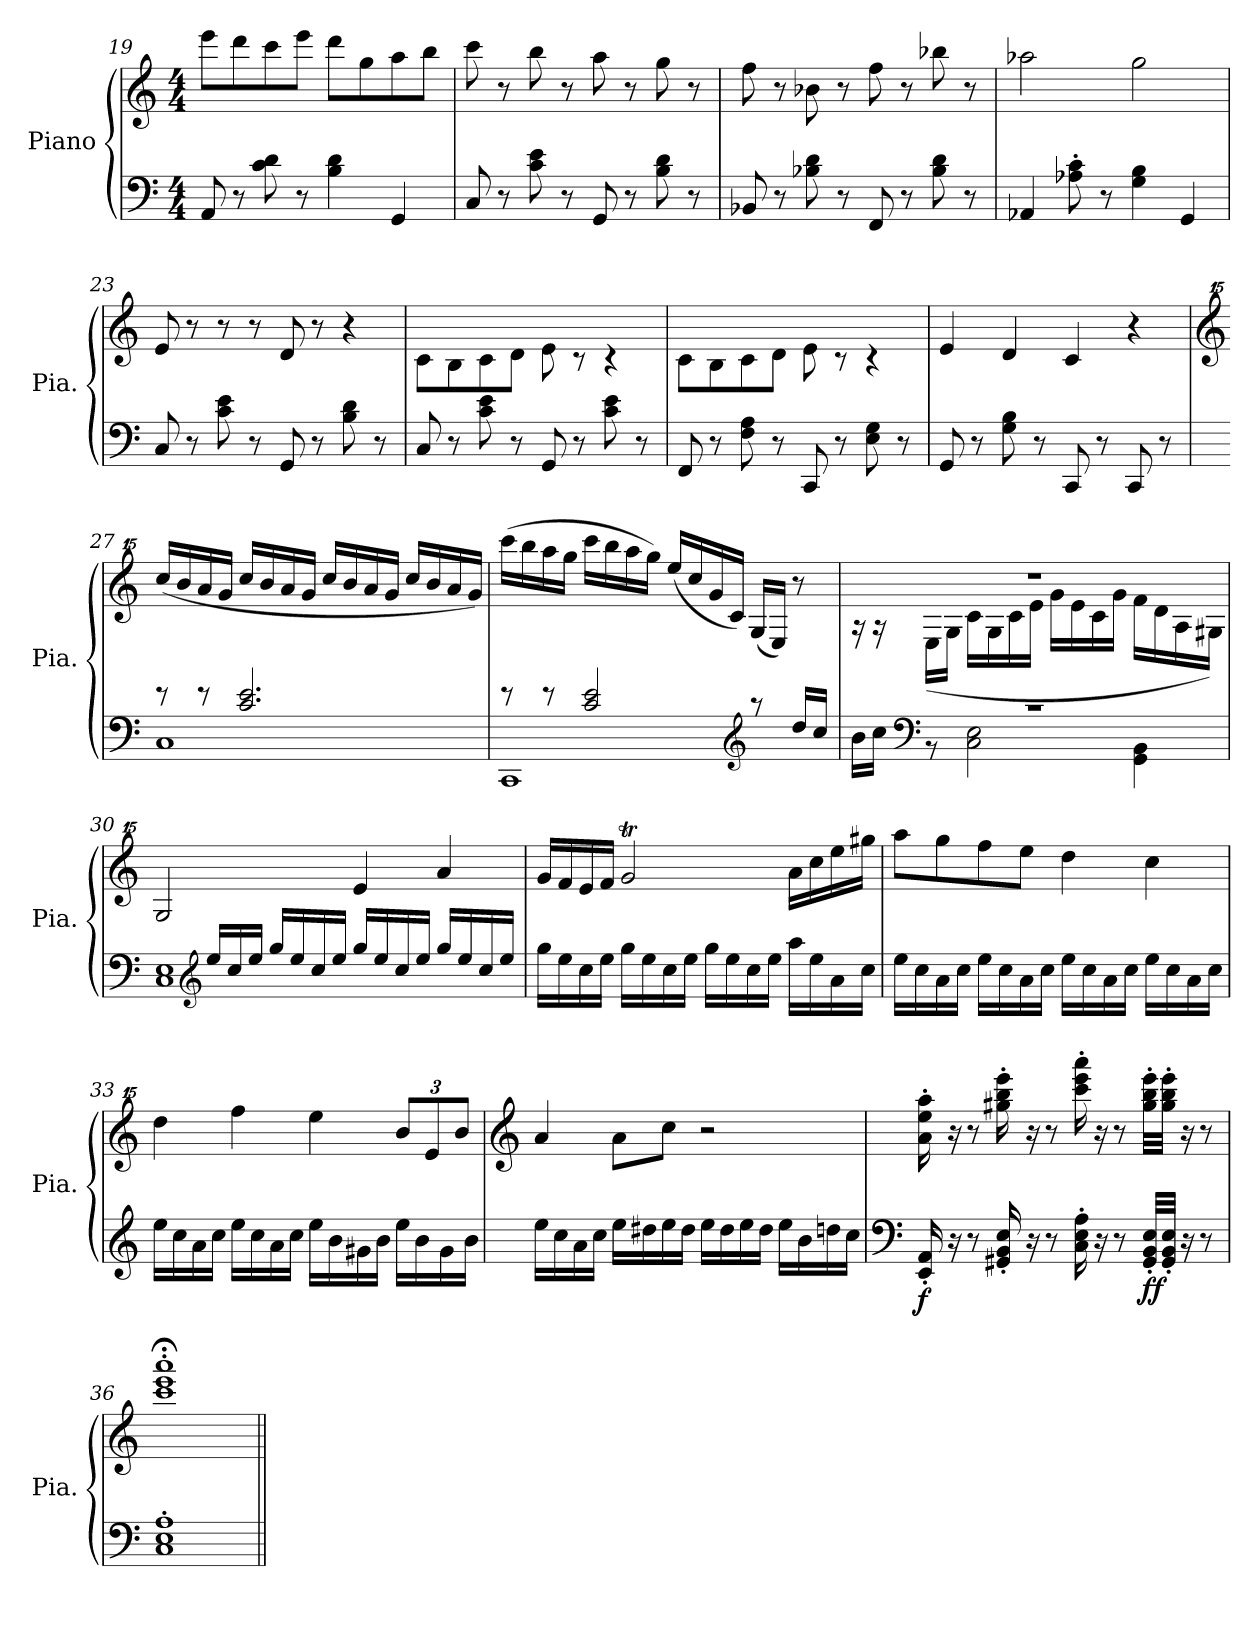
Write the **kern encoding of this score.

**kern	**kern	**dynam
*part1	*part1	*part1
*staff2	*staff1	*staff1/2
*I"Piano	*	*
*I'Pia.	*	*
*clefF4	*clefG2	*
*k[]	*k[]	*
*M4/4	*M4/4	*
=19	=19	=19
8AA/	8eee\L	.
8r	8ddd\	.
8c\ 8d\	8ccc\	.
8r	8eee\J	.
4B\ 4d\	8ddd\L	.
.	8gg\	.
4GG/	8aa\	.
.	8bb\J	.
=20	=20	=20
8C/	8ccc\	.
8r	8r	.
8c\ 8e\	8bb\	.
8r	8r	.
8GG/	8aa\	.
8r	8r	.
8B\ 8d\	8gg\	.
8r	8r	.
=21	=21	=21
8BB-X/	8ff\	.
8r	8r	.
8B-X\ 8d\	8b-X\	.
8r	8r	.
8FF/	8ff\	.
8r	8r	.
8B-\ 8d\	8bb-X\	.
8r	8r	.
=22	=22	=22
4AA-X/	2aa-X\	.
8A-X\' 8c\'	.	.
8r	.	.
4G\ 4B\	2gg\	.
4GG/	.	.
!!LO:PB:g=z
=23	=23	=23
8C/	8e/	.
8r	8r	.
8c\ 8e\	8r	.
8r	8r	.
8GG/	8d/	.
8r	8r	.
8B\ 8d\	4r	.
8r	.	.
=24	=24	=24
*	*^	*
8C/	1ryy	8c\L	.
8r	.	8B\	.
8c\ 8e\	.	8c\	.
8r	.	8d\J	.
8GG/	.	8e\	.
8r	.	8r	.
8c\ 8e\	.	4r	.
8r	.	.	.
=25	=25	=25	=25
8FF/	1ryy	8c\L	.
8r	.	8B\	.
8F\ 8A\	.	8c\	.
8r	.	8d\J	.
8CC/	.	8e\	.
8r	.	8r	.
8E\ 8G\	.	4r	.
8r	.	.	.
*	*v	*v	*
=26	=26	=26
8GG/	4e/	.
8r	.	.
8G\ 8B\	4d/	.
8r	.	.
8CC/	4c/	.
8r	.	.
8CC/	4r	.
8r	.	.
!!LO:LB:g=z
=27	=27	=27
*	*clefG^^2	*
*^	*	*
8r	1C	(<16cccc/LL	.
.	.	16bbb/	.
8r	.	16aaa/	.
.	.	16ggg/JJ	.
2.c/ 2.e/	.	16cccc/LL	.
.	.	16bbb/	.
.	.	16aaa/	.
.	.	16ggg/JJ	.
.	.	16cccc/LL	.
.	.	16bbb/	.
.	.	16aaa/	.
.	.	16ggg/JJ	.
.	.	16cccc/LL	.
.	.	16bbb/	.
.	.	16aaa/	.
.	.	16ggg/JJ)	.
=28	=28	=28	=28
8r	1CC	(>16ccccc\LL	.
.	.	16bbbb\	.
8r	.	16aaaa\	.
.	.	16gggg\JJ	.
2c/ 2e/	.	16ccccc\LL	.
.	.	16bbbb\	.
.	.	16aaaa\	.
.	.	16gggg\JJ)	.
.	.	(<16eeee/LL	.
.	.	16cccc/	.
.	.	16ggg/	.
.	.	16ccc/JJ)	.
*clefG2	*	*	*
8r	.	(<16gg/LL	.
.	.	16ee/JJ)	.
16dd/LL	.	8r	.
16cc/JJ	.	.	.
!!LO:LB:g=z
=29	=29	=29	=29
*	*	*^	*
1r	16b\LL	1r	16r	.
.	16cc\JJ	.	16r	.
*clefF4	*	*	*	*
.	8r	.	(<16ee\LL	.
.	.	.	16gg\JJ	.
.	2C\ 2E\	.	16ccc\LL	.
.	.	.	16gg\	.
.	.	.	16ccc\	.
.	.	.	16eee\JJ	.
.	.	.	16ggg\LL	.
.	.	.	16eee\	.
.	.	.	16ccc\	.
.	.	.	16ggg\JJ	.
.	4GG\ 4BB\	.	16fff\LL	.
.	.	.	16ddd\	.
.	.	.	16aa\	.
.	.	.	16gg#X\JJ)	.
*	*	*v	*v	*
=30	=30	=30	=30
16rFyy	1C 1E	2gg/	.
*clefG2	*	*	*
16ee/LL	.	.	.
16cc/	.	.	.
16ee/JJ	.	.	.
16gg/LL	.	.	.
16ee/	.	.	.
16cc/	.	.	.
16ee/JJ	.	.	.
16gg/LL	.	4eee/	.
16ee/	.	.	.
16cc/	.	.	.
16ee/JJ	.	.	.
16gg/LL	.	4aaa/	.
16ee/	.	.	.
16cc/	.	.	.
16ee/JJ	.	.	.
*v	*v	*	*
!!LO:LB:g=z
=31	=31	=31
16gg\LL	16ggg/LL	.
16ee\	16fff/	.
16cc\	16eee/	.
16ee\JJ	16fff/JJ	.
16gg\LL	2gggT/	.
16ee\	.	.
16cc\	.	.
16ee\JJ	.	.
16gg\LL	.	.
16ee\	.	.
16cc\	.	.
16ee\JJ	.	.
16aa\LL	16aaa\LL	.
16ee\	16cccc\	.
16a\	16eeee\	.
16cc\JJ	16gggg#X\JJ	.
=32	=32	=32
16ee\LL	8aaaa\L	.
16cc\	.	.
16a\	8gggg\	.
16cc\JJ	.	.
16ee\LL	8ffff\	.
16cc\	.	.
16a\	8eeee\J	.
16cc\JJ	.	.
16ee\LL	4dddd\	.
16cc\	.	.
16a\	.	.
16cc\JJ	.	.
16ee\LL	4cccc\	.
16cc\	.	.
16a\	.	.
16cc\JJ	.	.
!!LO:LB:g=z
=33	=33	=33
16ee\LL	4dddd\	.
16cc\	.	.
16a\	.	.
16cc\JJ	.	.
16ee\LL	4ffff\	.
16cc\	.	.
16a\	.	.
16cc\JJ	.	.
16ee\LL	4eeee\	.
16b\	.	.
16g#X\	.	.
16b\JJ	.	.
*	*Xbrackettup	*
16ee\LL	12bbb/L	.
16b\	.	.
.	12eee/	.
16g#\	.	.
.	12bbb/J	.
16b\JJ	.	.
=34	=34	=34
*	*clefG2	*
16ee\LL	4a/	.
16cc\	.	.
16a\	.	.
16cc\JJ	.	.
16ee\LL	8a\L	.
16dd#X\	.	.
16ee\	8cc\J	.
16dd#\JJ	.	.
16ee\LL	2r	.
16dd#\	.	.
16ee\	.	.
16dd#\JJ	.	.
16ee\LL	.	.
16b\	.	.
16ddn\	.	.
16cc\JJ	.	.
!!LO:PB:g=z
=35	=35	=35
*clefF4	*	*
!	!	!LO:DY:b=2
16EE/' 16AA/'	16a\' 16ee\' 16aa\'	f
16r	16r	.
8r	8r	.
16GG#X/' 16BB/' 16E/'	16gg#X\' 16bb\' 16eee\'	.
16r	16r	.
8r	8r	.
16C\' 16E\' 16A\'	16ccc\' 16eee\' 16aaa\'	.
16r	16r	.
8r	8r	.
!	!	!LO:DY:b=2
32GG#/' 32BB/' 32E/'LLL	32gg#\' 32bb\' 32eee\'LLL	ff
32GG#/' 32BB/' 32E/'JJJ	32gg#\' 32bb\' 32eee\'JJJ	.
16r	16r	.
8r	8r	.
=36	=36	=36
1C' 1E' 1A'	1ccc;<' 1eee;<' 1aaa;<'	.
=||	=||	=||
*-	*-	*-
